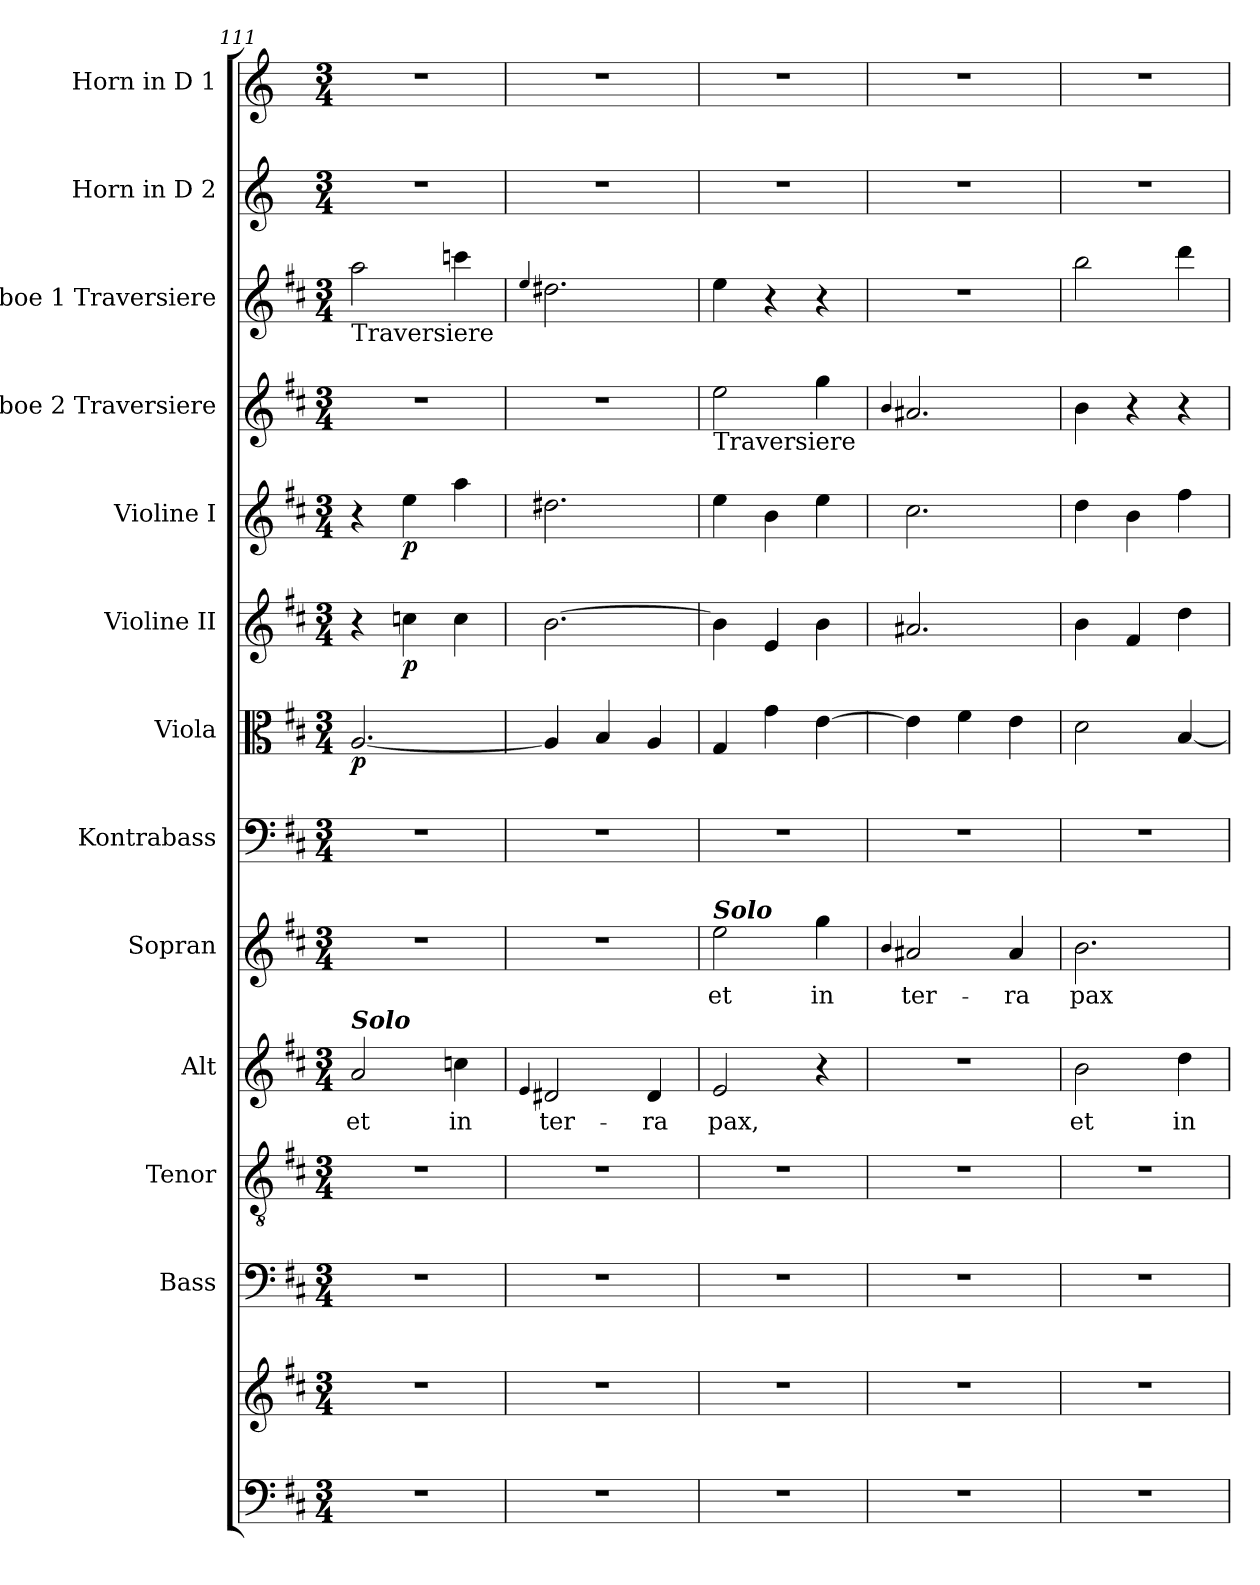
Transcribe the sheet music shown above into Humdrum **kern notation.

**kern	**kern	**kern	**kern	**kern	**text	**kern	**text	**kern	**kern	**dynam	**kern	**dynam	**kern	**dynam	**kern	**kern	**kern	**kern
*part13	*part13	*part12	*part11	*part10	*part10	*part9	*part9	*part8	*part7	*part7	*part6	*part6	*part5	*part5	*part4	*part3	*part2	*part1
*staff14	*staff13	*staff12	*staff11	*staff10	*staff10	*staff9	*staff9	*staff8	*staff7	*staff7	*staff6	*staff6	*staff5	*staff5	*staff4	*staff3	*staff2	*staff1
*	*	*I"Bass	*I"Tenor	*I"Alt	*	*I"Sopran	*	*I"Kontrabass	*I"Viola	*	*I"Violine II	*	*I"Violine I	*	*I"Oboe 2 Traversiere	*I"Oboe 1 Traversiere	*I"Horn in D 2	*I"Horn in D 1
*	*	*I'B.	*I'T.	*I'A.	*	*I'S.	*	*I'Kb.	*I'Vla.	*	*I'Vl. II	*	*I'Vl. I	*	*I'Ob. 2 Tr.	*I'Ob. 1 Tr.	*I'Hrn. D 2	*I'Hrn. D 1
*clefF4	*clefG2	*clefF4	*clefGv2	*clefG2	*	*clefG2	*	*clefF4	*clefC3	*	*clefG2	*	*clefG2	*	*clefG2	*clefG2	*clefG2	*clefG2
*	*	*	*	*	*	*	*	*ITrd7c12	*	*	*	*	*	*	*	*	*ITrd6c10	*ITrd6c10
*k[f#c#]	*k[f#c#]	*k[f#c#]	*k[f#c#]	*k[f#c#]	*	*k[f#c#]	*	*k[f#c#]	*k[f#c#]	*	*k[f#c#]	*	*k[f#c#]	*	*k[f#c#]	*k[f#c#]	*k[f#c#]	*k[f#c#]
*D:	*D:	*D:	*D:	*D:	*	*D:	*	*D:	*D:	*	*D:	*	*D:	*	*D:	*D:	*D:	*D:
*M3/4	*M3/4	*M3/4	*M3/4	*M3/4	*	*M3/4	*	*M3/4	*M3/4	*	*M3/4	*	*M3/4	*	*M3/4	*M3/4	*M3/4	*M3/4
=111	=111	=111	=111	=111	=111	=111	=111	=111	=111	=111	=111	=111	=111	=111	=111	=111	=111	=111
!	!	!	!	!	!	!	!	!	!	!	!	!	!	!	!	!LO:TX:b:t=Traversiere	!	!
!	!	!	!	!LO:TX:a:Bi:t=Solo	!	!	!	!	!	!	!	!	!	!	!	!	!	!
!	!	!	!	!	!LO:LY:b	!	!	!	!	!LO:DY:b	!	!	!	!	!	!	!	!
2.r	2.r	2.r	2.r	2a/	et	2.r	.	2.r	[2.A/	p	4r	.	4r	.	2.r	2aa\	2.r	2.r
!	!	!	!	!	!	!	!	!	!	!	!	!LO:DY:b	!	!LO:DY:b	!	!	!	!
.	.	.	.	.	.	.	.	.	.	.	4ccn\	p	4ee\	p	.	.	.	.
!	!	!	!	!	!LO:LY:b	!	!	!	!	!	!	!	!	!	!	!	!	!
.	.	.	.	4ccn\	in	.	.	.	.	.	4cc\	.	4aa\	.	.	4cccn\	.	.
=112	=112	=112	=112	=112	=112	=112	=112	=112	=112	=112	=112	=112	=112	=112	=112	=112	=112	=112
.	.	.	.	4qqe/	.	.	.	.	.	.	.	.	.	.	.	4qqee/	.	.
!	!	!	!	!	!LO:LY:b	!	!	!	!	!	!	!	!	!	!	!	!	!
2.r	2.r	2.r	2.r	2d#X/	ter-	2.r	.	2.r	4A/]	.	[2.b\	.	2.dd#X\	.	2.r	2.dd#X\	2.r	2.r
.	.	.	.	.	.	.	.	.	4B/	.	.	.	.	.	.	.	.	.
!	!	!	!	!	!LO:LY:b	!	!	!	!	!	!	!	!	!	!	!	!	!
.	.	.	.	4d#/	-ra	.	.	.	4A/	.	.	.	.	.	.	.	.	.
!!LO:PB:g=z
=113	=113	=113	=113	=113	=113	=113	=113	=113	=113	=113	=113	=113	=113	=113	=113	=113	=113	=113
!	!	!	!	!	!	!	!	!	!	!	!	!	!	!	!LO:TX:b:t=Traversiere	!	!	!
!	!	!	!	!	!	!LO:TX:a:Bi:t=Solo	!	!	!	!	!	!	!	!	!	!	!	!
!	!	!	!	!	!LO:LY:b	!	!LO:LY:b	!	!	!	!	!	!	!	!	!	!	!
2.r	2.r	2.r	2.r	2e/	pax,	2ee\	et	2.r	4G/	.	4b\]	.	4ee\	.	2ee\	4ee\	2.r	2.r
.	.	.	.	.	.	.	.	.	4g\	.	4e/	.	4b\	.	.	4r	.	.
!	!	!	!	!	!	!	!LO:LY:b	!	!	!	!	!	!	!	!	!	!	!
.	.	.	.	4r	.	4gg\	in	.	[4e\	.	4b\	.	4ee\	.	4gg\	4r	.	.
=114	=114	=114	=114	=114	=114	=114	=114	=114	=114	=114	=114	=114	=114	=114	=114	=114	=114	=114
.	.	.	.	.	.	4qqb/	.	.	.	.	.	.	.	.	4qqb/	.	.	.
!	!	!	!	!	!	!	!LO:LY:b	!	!	!	!	!	!	!	!	!	!	!
2.r	2.r	2.r	2.r	2.r	.	2a#X/	ter-	2.r	4e\]	.	2.a#X/	.	2.cc#\	.	2.a#X/	2.r	2.r	2.r
.	.	.	.	.	.	.	.	.	4f#\	.	.	.	.	.	.	.	.	.
!	!	!	!	!	!	!	!LO:LY:b	!	!	!	!	!	!	!	!	!	!	!
.	.	.	.	.	.	4a#/	-ra	.	4e\	.	.	.	.	.	.	.	.	.
=115	=115	=115	=115	=115	=115	=115	=115	=115	=115	=115	=115	=115	=115	=115	=115	=115	=115	=115
!	!	!	!	!	!LO:LY:b	!	!LO:LY:b	!	!	!	!	!	!	!	!	!	!	!
2.r	2.r	2.r	2.r	2b\	et	2.b\	pax	2.r	2d\	.	4b\	.	4dd\	.	4b\	2bb\	2.r	2.r
.	.	.	.	.	.	.	.	.	.	.	4f#/	.	4b\	.	4r	.	.	.
!	!	!	!	!	!LO:LY:b	!	!	!	!	!	!	!	!	!	!	!	!	!
.	.	.	.	4dd\	in	.	.	.	[4B/	.	4dd\	.	4ff#\	.	4r	4ddd\	.	.
=	=	=	=	=	=	=	=	=	=	=	=	=	=	=	=	=	=	=
*-	*-	*-	*-	*-	*-	*-	*-	*-	*-	*-	*-	*-	*-	*-	*-	*-	*-	*-
